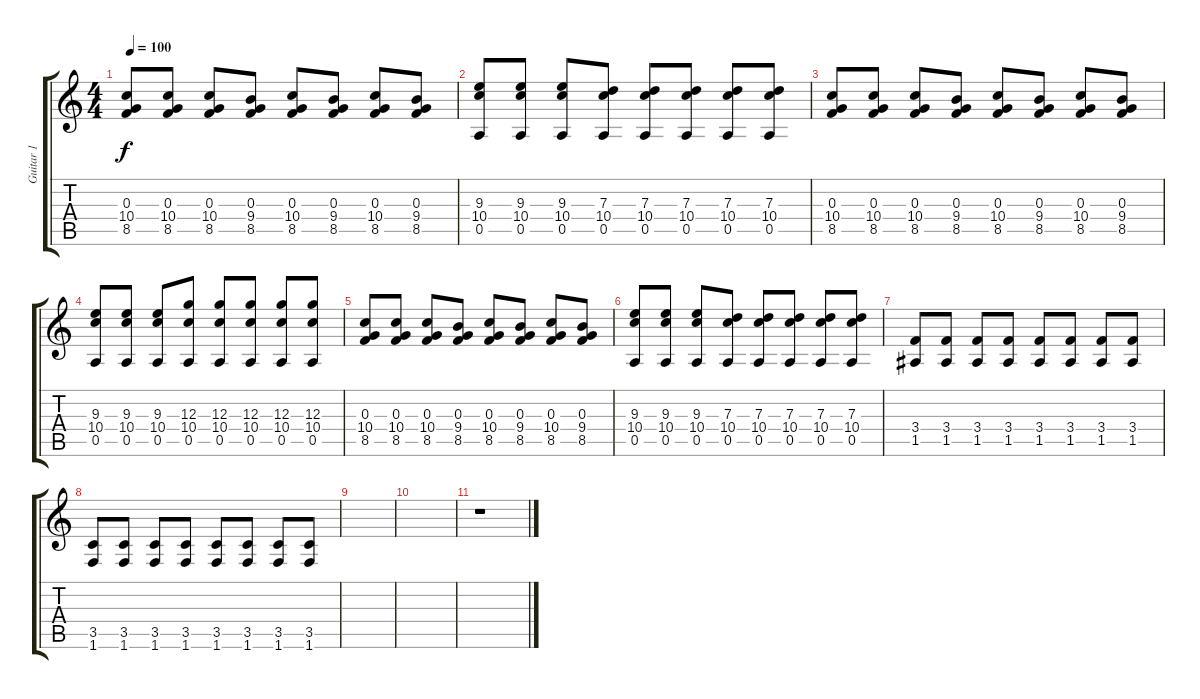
\track ("Guitar 1" "Guitar 1") {instrument acousticguitarsteel}
\staff {score tabs}
\tuning (E4 B3 G3 D3 A2 E2) {hide}
\ts (4 4)
\tempo 100
\clef g2
\ks c
(0.3 10.4 8.5).8{dy f} (0.3 10.4 8.5).8 (0.3 10.4 8.5).8 (0.3 9.4 8.5).8 (0.3 10.4 8.5).8 (0.3 9.4 8.5).8 (0.3 10.4 8.5).8 (0.3 9.4 8.5).8 |
(9.3 10.4 0.5).8 (9.3 10.4 0.5).8 (9.3 10.4 0.5).8 (7.3 10.4 0.5).8 (7.3 10.4 0.5).8 (7.3 10.4 0.5).8 (7.3 10.4 0.5).8 (7.3 10.4 0.5).8 |
(0.3 10.4 8.5).8 (0.3 10.4 8.5).8 (0.3 10.4 8.5).8 (0.3 9.4 8.5).8 (0.3 10.4 8.5).8 (0.3 9.4 8.5).8 (0.3 10.4 8.5).8 (0.3 9.4 8.5).8 |
(9.3 10.4 0.5).8 (9.3 10.4 0.5).8 (9.3 10.4 0.5).8 (12.3 10.4 0.5).8 (12.3 10.4 0.5).8 (12.3 10.4 0.5).8 (12.3 10.4 0.5).8 (12.3 10.4 0.5).8 |
(0.3 10.4 8.5).8 (0.3 10.4 8.5).8 (0.3 10.4 8.5).8 (0.3 9.4 8.5).8 (0.3 10.4 8.5).8 (0.3 9.4 8.5).8 (0.3 10.4 8.5).8 (0.3 9.4 8.5).8 |
(9.3 10.4 0.5).8 (9.3 10.4 0.5).8 (9.3 10.4 0.5).8 (7.3 10.4 0.5).8 (7.3 10.4 0.5).8 (7.3 10.4 0.5).8 (7.3 10.4 0.5).8 (7.3 10.4 0.5).8 |
(3.4 1.5).8 (3.4 1.5).8 (3.4 1.5).8 (3.4 1.5).8 (3.4 1.5).8 (3.4 1.5).8 (3.4 1.5).8 (3.4 1.5).8 |
(3.5 1.6).8 (3.5 1.6).8 (3.5 1.6).8 (3.5 1.6).8 (3.5 1.6).8 (3.5 1.6).8 (3.5 1.6).8 (3.5 1.6).8 |
|
|
r.1
